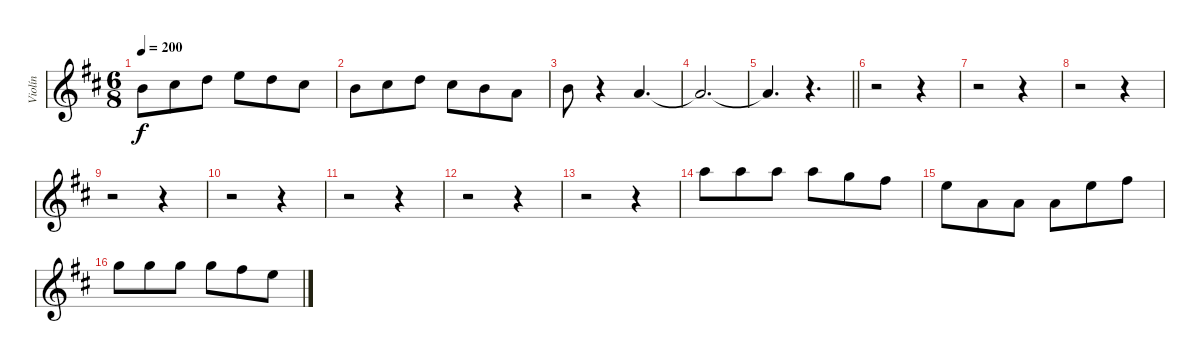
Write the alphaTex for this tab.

\track ("Violín" "Violín") {instrument violin}
\staff {score}
\tuning (E5 A4 D4 G3) {hide}
\ts (6 8)
\tempo 200
\clef g2
\ks bminor
2.2.8{dy f} 4.2.8 5.2.8 0.1.8 5.2.8 4.2.8 |
2.2.8 4.2.8 5.2.8 4.2.8 2.2.8 0.2.8 |
2.2.8 r.4 0.2.4{d} |
0.2{t}.2{d} |
\barLineRight lightlight
0.2{t}.4{d} r.4{d} |
r.2 r.4 |
r.2 r.4 |
r.2 r.4 |
r.2 r.4 |
r.2 r.4 |
r.2 r.4 |
r.2 r.4 |
r.2 r.4 |
5.1.8 5.1.8 5.1.8 5.1.8 3.1.8 2.1.8 |
0.1.8 0.2.8 0.2.8 0.2.8 0.1.8 2.1.8 |
3.1.8 3.1.8 3.1.8 3.1.8 2.1.8 0.1.8
